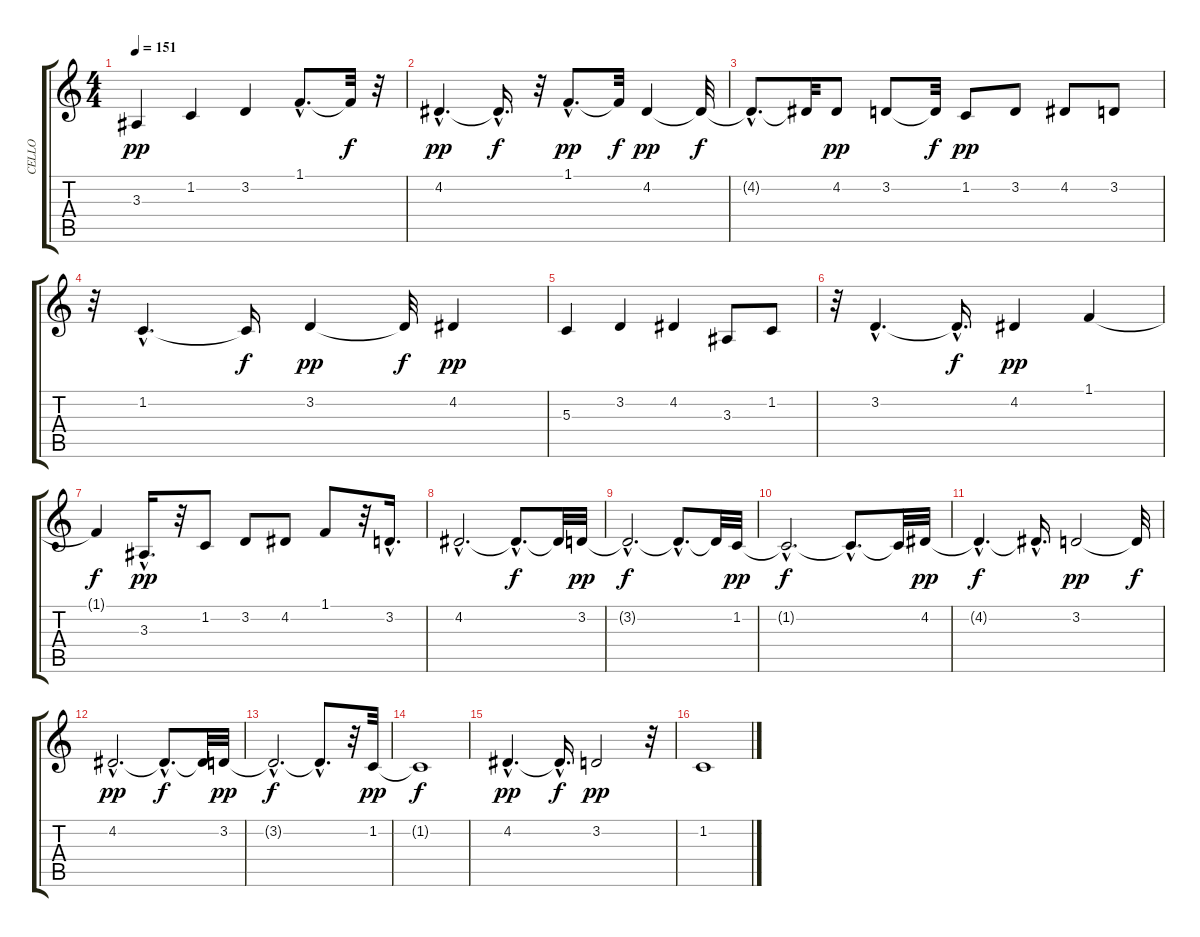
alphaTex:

\track ("CELLO               " "CELLO     ") {instrument violin}
\staff {score tabs}
\tuning (E4 B3 G3 D3 A2 E2) {hide}
\ts (4 4)
\tempo 151
\clef g2
\ks c
3.3.4{dy pp} 1.2.4 3.2.4 1.1{hac}.8{d} 1.1{t}.32{dy f} r.32 |
4.2{hac}.4{d dy pp} 4.2{hac t}.16{d dy f} r.32 1.1{hac}.8{d dy pp} 1.1{t}.32{dy f} 4.2.4{dy pp} 4.2{t}.32{dy f} |
4.2{hac t}.8{d} 4.2{t}.32 4.2.8{dy pp} 3.2.8 3.2{t}.32{dy f} 1.2.8{dy pp} 3.2.8 4.2.8 3.2.8 |
r.32 1.2{hac}.4{d} 1.2{t}.16{dy f} 3.2.4{dy pp} 3.2{t}.32{dy f} 4.2.4{dy pp} |
5.3.4 3.2.4 4.2.4 3.3.8 1.2.8 |
r.32 3.2{hac}.4{d} 3.2{hac t}.16{d dy f} 4.2.4{dy pp} 1.1.4 |
1.1{t}.4{dy f} 3.3{hac}.16{d dy pp} r.32 1.2.8 3.2.8 4.2.8 1.1.8 r.32 3.2{hac}.16{d volume 11} |
4.2{hac}.2{d volume 10} 4.2{hac t}.8{d dy f} 4.2{t}.32 3.2.32{dy pp volume 7} |
3.2{hac t}.2{d dy f} 3.2{hac t}.8{d} 3.2{t}.32 1.2.32{dy pp volume 10} |
1.2{hac t}.2{d dy f} 1.2{hac t}.8{d} 1.2{t}.32 4.2.32{dy pp volume 12} |
4.2{hac t}.4{d dy f} 4.2{hac t}.16{d} 3.2.2{dy pp} 3.2{t}.32{dy f} |
4.2{hac}.2{d dy pp} 4.2{hac t}.8{d dy f} 4.2{t}.32 3.2.32{dy pp} |
3.2{hac t}.2{d dy f} 3.2{hac t}.8{d} r.32 1.2.32{dy pp} |
1.2{t}.1{dy f} |
4.2{hac}.4{d dy pp} 4.2{hac t}.16{d dy f} 3.2.2{dy pp} r.32 |
1.2.1
